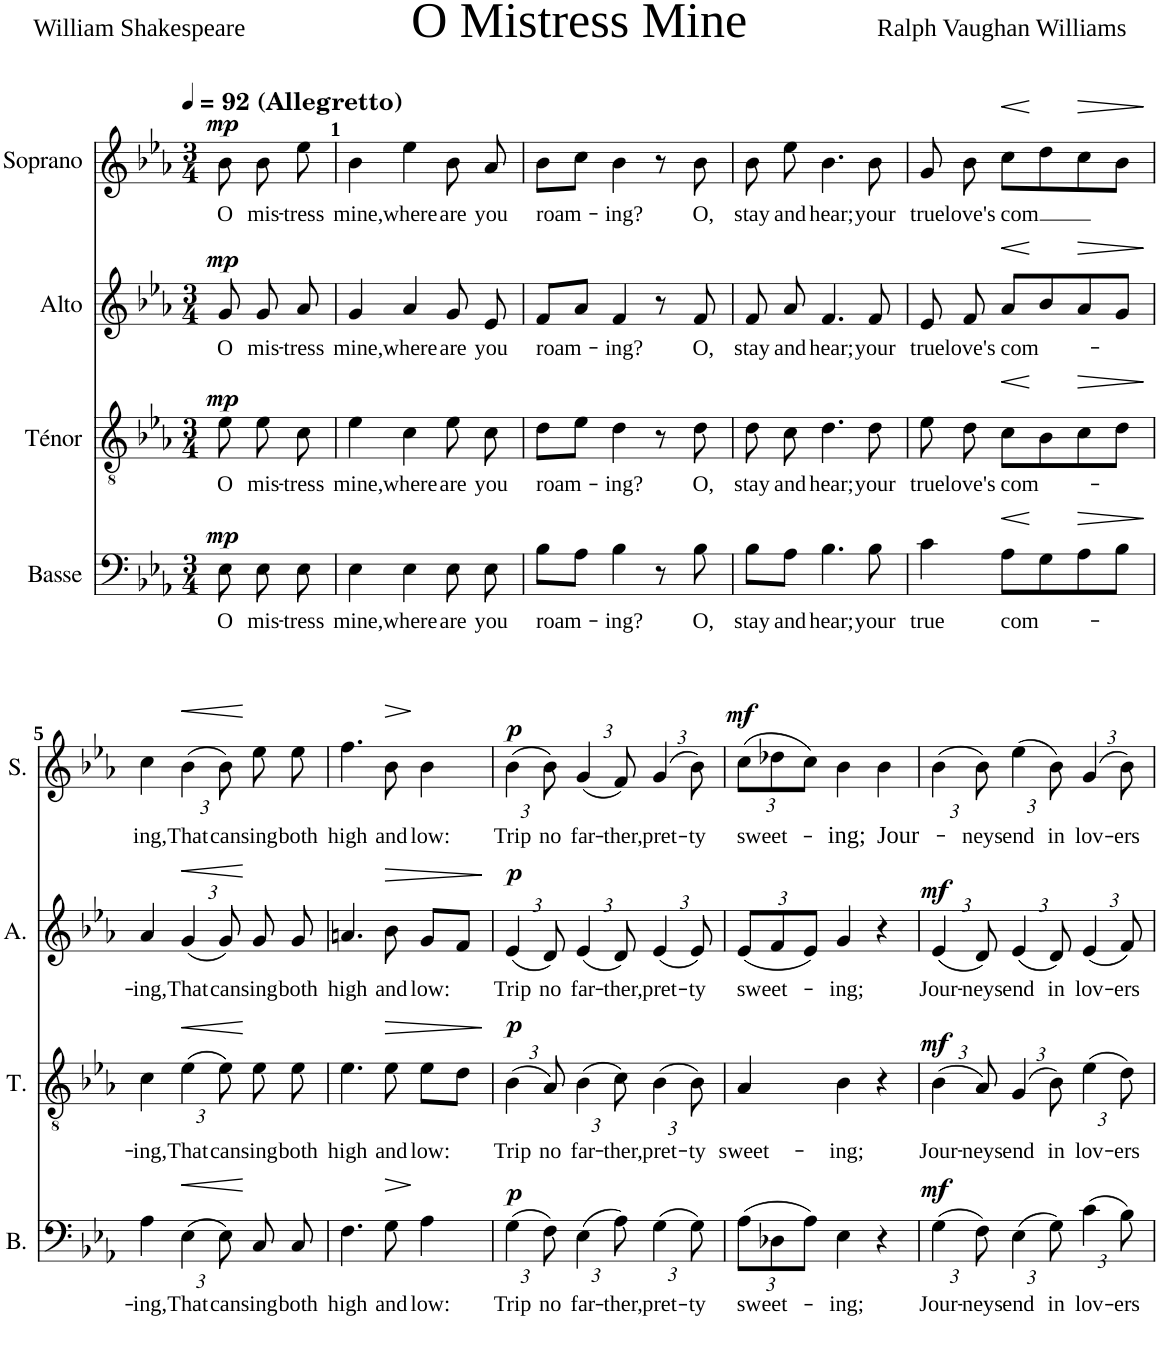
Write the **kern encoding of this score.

**kern	**text	**dynam	**kern	**text	**dynam	**kern	**text	**dynam	**kern	**text	**dynam
*part4	*part4	*part4	*part3	*part3	*part3	*part2	*part2	*part2	*part1	*part1	*part1
*staff4	*staff4	*staff4	*staff3	*staff3	*staff3	*staff2	*staff2	*staff2	*staff1	*staff1	*staff1
*I"Basse	*	*	*I"Ténor	*	*	*I"Alto	*	*	*I"Soprano	*	*
*I'B.	*	*	*I'T.	*	*	*I'A.	*	*	*I'S.	*	*
*clefF4	*	*	*clefGv2	*	*	*clefG2	*	*	*clefG2	*	*
*k[b-e-a-]	*	*	*k[b-e-a-]	*	*	*k[b-e-a-]	*	*	*k[b-e-a-]	*	*
*M3/4	*	*	*M3/4	*	*	*M3/4	*	*	*M3/4	*	*
*MM92	*	*	*MM92	*	*	*MM92	*	*	*MM92	*	*
=	=	=	=	=	=	=	=	=	=	=	=
!	!	!	!	!	!	!	!	!	!LO:TX:a:B:t=(Allegretto)	!	!
!	!LO:LY:b	!LO:DY:a	!	!LO:LY:b	!LO:DY:a	!	!LO:LY:b	!LO:DY:a	!	!LO:LY:b	!LO:DY:a
8E-\	O	mp	8e-\	O	mp	8g/	O	mp	8b-\	O	mp
!	!LO:LY:b	!	!	!LO:LY:b	!	!	!LO:LY:b	!	!	!LO:LY:b	!
8E-\	mis-	.	8e-\	mis-	.	8g/	mis-	.	8b-\	mis-	.
!	!LO:LY:b	!	!	!LO:LY:b	!	!	!LO:LY:b	!	!	!LO:LY:b	!
8E-\	-tress	.	8c\	-tress	.	8a-/	-tress	.	8ee-\	-tress	.
=1	=1	=1	=1	=1	=1	=1	=1	=1	=1	=1	=1
!	!LO:LY:b	!	!	!LO:LY:b	!	!	!LO:LY:b	!	!	!LO:LY:b	!
4E-\	mine,	.	4e-\	mine,	.	4g/	mine,	.	4b-\	mine,	.
!	!LO:LY:b	!	!	!LO:LY:b	!	!	!LO:LY:b	!	!	!LO:LY:b	!
4E-\	where	.	4c\	where	.	4a-/	where	.	4ee-\	where	.
!	!LO:LY:b	!	!	!LO:LY:b	!	!	!LO:LY:b	!	!	!LO:LY:b	!
8E-\	are	.	8e-\	are	.	8g/	are	.	8b-\	are	.
!	!LO:LY:b	!	!	!LO:LY:b	!	!	!LO:LY:b	!	!	!LO:LY:b	!
8E-\	you	.	8c\	you	.	8e-/	you	.	8a-/	you	.
=2	=2	=2	=2	=2	=2	=2	=2	=2	=2	=2	=2
!	!LO:LY:b	!	!	!LO:LY:b	!	!	!LO:LY:b	!	!	!LO:LY:b	!
8B-\L	roam-	.	8d\L	roam-	.	8f/L	roam-	.	8b-\L	roam-	.
8A-\J	.	.	8e-\J	.	.	8a-/J	.	.	8cc\J	.	.
!	!LO:LY:b	!	!	!LO:LY:b	!	!	!LO:LY:b	!	!	!LO:LY:b	!
4B-\	ing?	.	4d\	ing?	.	4f/	ing?	.	4b-\	ing?	.
8r	.	.	8r	.	.	8r	.	.	8r	.	.
!	!LO:LY:b	!	!	!LO:LY:b	!	!	!LO:LY:b	!	!	!LO:LY:b	!
8B-\	O,	.	8d\	O,	.	8f/	O,	.	8b-\	O,	.
=3	=3	=3	=3	=3	=3	=3	=3	=3	=3	=3	=3
!	!LO:LY:b	!	!	!LO:LY:b	!	!	!LO:LY:b	!	!	!LO:LY:b	!
8B-\L	stay	.	8d\	stay	.	8f/	stay	.	8b-\	stay	.
!	!LO:LY:b	!	!	!LO:LY:b	!	!	!LO:LY:b	!	!	!LO:LY:b	!
8A-\J	and	.	8c\	and	.	8a-/	and	.	8ee-\	and	.
!	!LO:LY:b	!	!	!LO:LY:b	!	!	!LO:LY:b	!	!	!LO:LY:b	!
4.B-\	hear;	.	4.d\	hear;	.	4.f/	hear;	.	4.b-\	hear;	.
!	!LO:LY:b	!	!	!LO:LY:b	!	!	!LO:LY:b	!	!	!LO:LY:b	!
8B-\	your	.	8d\	your	.	8f/	your	.	8b-\	your	.
=4	=4	=4	=4	=4	=4	=4	=4	=4	=4	=4	=4
!	!LO:LY:b	!	!	!LO:LY:b	!	!	!LO:LY:b	!	!	!LO:LY:b	!
4c\	true	.	8e-\	true	.	8e-/	true	.	8g/	true	.
!	!	!	!	!LO:LY:b	!	!	!LO:LY:b	!	!	!LO:LY:b	!
.	.	.	8d\	love's	.	8f/	love's	.	8b-\	love's	.
!	!LO:LY:b	!LO:HP:b	!	!LO:LY:b	!LO:HP:b	!	!LO:LY:b	!LO:HP:b	!	!LO:LY:b	!LO:HP:b
8A-\L	com-	<	8c\L	com-	<	8a-/L	com-	<	8cc\L	com	<
8G\	.	[	8B-\	.	[	8b-/	.	[	8dd\	.	[
!	!	!LO:HP:b	!	!	!LO:HP:b	!	!	!LO:HP:b	!	!	!LO:HP:b
8A-\	.	>	8c\	.	>	8a-/	.	>	8cc\	.	>
8B-\J	.	.	8d\J	.	.	8g/J	.	.	8b-\J	.	.
.	.	]	.	.	]	.	.	]	.	.	]
!!LO:LB:g=z
=5	=5	=5	=5	=5	=5	=5	=5	=5	=5	=5	=5
!	!LO:LY:b	!	!	!LO:LY:b	!	!	!LO:LY:b	!	!	!LO:LY:b	!
4A-\	-ing,	.	4c\	-ing,	.	4a-/	-ing,	.	4cc\	ing,	.
*Xbrackettup	*	*	*	*	*	*	*	*	*	*	*
!	!LO:LY:b	!LO:HP:b	!	!	!	!	!	!	!	!	!
*	*	*	*Xbrackettup	*	*	*	*	*	*	*	*
!	!	!	!	!LO:LY:b	!LO:HP:b	!	!	!	!	!	!
*	*	*	*	*	*	*Xbrackettup	*	*	*	*	*
!	!	!	!	!	!	!	!LO:LY:b	!LO:HP:b	!	!	!
*	*	*	*	*	*	*	*	*	*Xbrackettup	*	*
!	!	!	!	!	!	!	!	!	!	!LO:LY:b	!LO:HP:b
(6E-\	That	<	(6e-\	That	<	(6g/	That	<	(6b-\	That	<
!	!LO:LY:b	!	!	!LO:LY:b	!	!	!LO:LY:b	!	!	!LO:LY:b	!
12E-\)	can	.	12e-\)	can	.	12g/)	can	.	12b-\)	can	.
!	!LO:LY:b	!	!	!LO:LY:b	!	!	!LO:LY:b	!	!	!LO:LY:b	!
8C/	sing	[	8e-\	sing	[	8g/	sing	[	8ee-\	sing	[
!	!LO:LY:b	!	!	!LO:LY:b	!	!	!LO:LY:b	!	!	!LO:LY:b	!
8C/	both	.	8e-\	both	.	8g/	both	.	8ee-\	both	.
=6	=6	=6	=6	=6	=6	=6	=6	=6	=6	=6	=6
!	!LO:LY:b	!	!	!LO:LY:b	!	!	!LO:LY:b	!	!	!LO:LY:b	!
4.F\	high	.	4.e-\	high	.	4.an/	high	.	4.ff\	high	.
!	!LO:LY:b	!LO:HP:b	!	!LO:LY:b	!LO:HP:b	!	!LO:LY:b	!LO:HP:b	!	!LO:LY:b	!LO:HP:b
8G\	and	>	8e-\	and	>	8b-\	and	>	8b-\	and	>
!	!LO:LY:b	!	!	!LO:LY:b	!	!	!LO:LY:b	!	!	!LO:LY:b	!
4A-\	low:	]	8e-\L	low:	.	8g/L	low:	.	4b-\	low:	]
.	.	.	8d\J	.	.	8f/J	.	.	.	.	.
.	.	.	.	.	]	.	.	]	.	.	.
=7	=7	=7	=7	=7	=7	=7	=7	=7	=7	=7	=7
!	!LO:LY:b	!LO:DY:a	!	!LO:LY:b	!LO:DY:a	!	!LO:LY:b	!LO:DY:a	!	!LO:LY:b	!LO:DY:a
(6G\	Trip	p	(6B-\	Trip	p	(6e-/	Trip	p	(6b-\	Trip	p
!	!LO:LY:b	!	!	!LO:LY:b	!	!	!LO:LY:b	!	!	!LO:LY:b	!
12F\)	no	.	12A-/)	no	.	12d/)	no	.	12b-\)	no	.
!	!LO:LY:b	!	!	!LO:LY:b	!	!	!LO:LY:b	!	!	!LO:LY:b	!
(6E-\	far-	.	(6B-\	far-	.	(6e-/	far-	.	(6g/	far-	.
!	!LO:LY:b	!	!	!LO:LY:b	!	!	!LO:LY:b	!	!	!LO:LY:b	!
12A-\)	-ther,	.	12c\)	-ther,	.	12d/)	-ther,	.	12f/)	-ther,	.
!	!LO:LY:b	!	!	!LO:LY:b	!	!	!LO:LY:b	!	!	!LO:LY:b	!
(6G\	pret-	.	(6B-\	pret-	.	(6e-/	pret-	.	(6g/	pret-	.
!	!LO:LY:b	!	!	!LO:LY:b	!	!	!LO:LY:b	!	!	!LO:LY:b	!
12G\)	-ty	.	12B-\)	-ty	.	12e-/)	-ty	.	12b-\)	-ty	.
=8	=8	=8	=8	=8	=8	=8	=8	=8	=8	=8	=8
!	!LO:LY:b	!	!	!LO:LY:b	!	!	!LO:LY:b	!	!	!LO:LY:b	!LO:DY:a
(12A-\L	sweet-	.	4A-/	sweet-	.	(12e-/L	sweet-	.	(12cc\L	sweet-	mf
12D-X\	.	.	.	.	.	12f/	.	.	12dd-X\	.	.
12A-\J)	.	.	.	.	.	12e-/J)	.	.	12cc\J)	.	.
!	!LO:LY:b	!	!	!LO:LY:b	!	!	!LO:LY:b	!	!	!LO:LY:b	!
4E-\	-ing;	.	4B-\	-ing;	.	4g/	-ing;	.	4b-\	-ing;	.
!	!	!	!	!	!	!	!	!	!	!LO:LY:b	!
4r	.	.	4r	.	.	4r	.	.	4b-\	Jour-	.
=9	=9	=9	=9	=9	=9	=9	=9	=9	=9	=9	=9
!	!LO:LY:b	!LO:DY:a	!	!LO:LY:b	!LO:DY:a	!	!LO:LY:b	!LO:DY:a	!	!	!
(6G\	Jour-	mf	(6B-\	Jour-	mf	(6e-/	Jour-	mf	(6b-\	.	.
!	!LO:LY:b	!	!	!LO:LY:b	!	!	!LO:LY:b	!	!	!LO:LY:b	!
12F\)	-neys	.	12A-/)	-neys	.	12d/)	-neys	.	12b-\)	-neys	.
!	!LO:LY:b	!	!	!LO:LY:b	!	!	!LO:LY:b	!	!	!LO:LY:b	!
(6E-\	end	.	(6G/	end	.	(6e-/	end	.	(6ee-\	end	.
!	!LO:LY:b	!	!	!LO:LY:b	!	!	!LO:LY:b	!	!	!LO:LY:b	!
12G\)	in	.	12B-\)	in	.	12d/)	in	.	12b-\)	in	.
!	!LO:LY:b	!	!	!LO:LY:b	!	!	!LO:LY:b	!	!	!LO:LY:b	!
(6c\	lov-	.	(6e-\	lov-	.	(6e-/	lov-	.	(6g/	lov-	.
!	!LO:LY:b	!	!	!LO:LY:b	!	!	!LO:LY:b	!	!	!LO:LY:b	!
12B-\)	-ers	.	12d\)	-ers	.	12f/)	-ers	.	12b-\)	-ers	.
=	=	=	=	=	=	=	=	=	=	=	=
*-	*-	*-	*-	*-	*-	*-	*-	*-	*-	*-	*-
